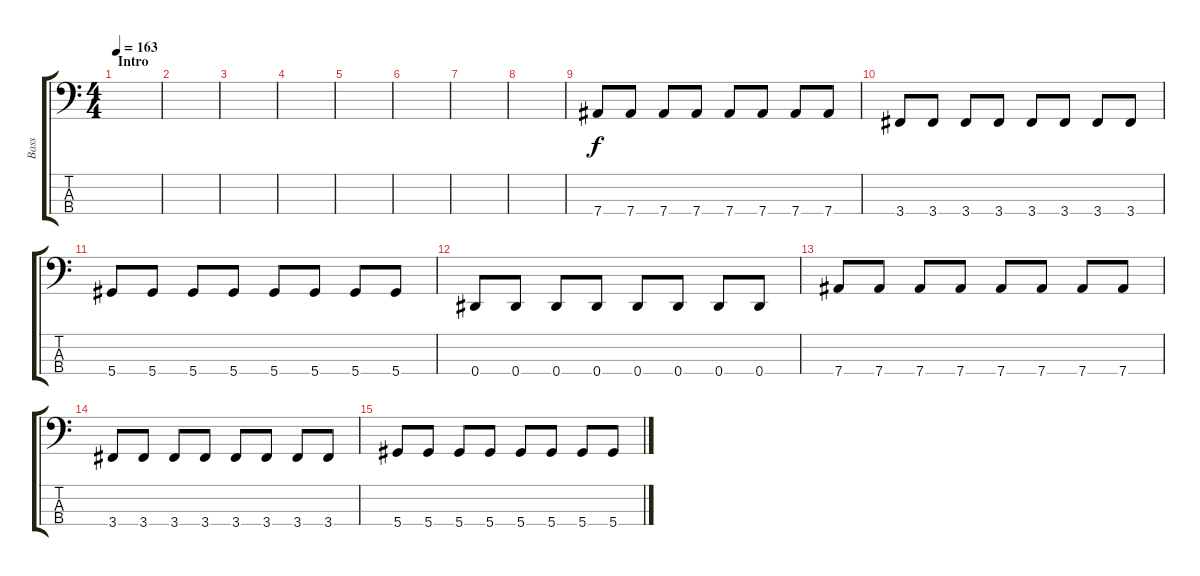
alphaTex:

\track ("Bass" "Bass") {instrument electricbassfinger}
\staff {score tabs}
\tuning (Gb2 Db2 Ab1 Eb1) {hide}
\ts (4 4)
\section ("" "Intro")
\tempo 163
\clef f4
\ks c
|
|
|
|
|
|
|
|
7.4.8 7.4.8 7.4.8 7.4.8 7.4.8 7.4.8 7.4.8 7.4.8 |
3.4.8 3.4.8 3.4.8 3.4.8 3.4.8 3.4.8 3.4.8 3.4.8 |
5.4.8 5.4.8 5.4.8 5.4.8 5.4.8 5.4.8 5.4.8 5.4.8 |
0.4.8 0.4.8 0.4.8 0.4.8 0.4.8 0.4.8 0.4.8 0.4.8 |
7.4.8 7.4.8 7.4.8 7.4.8 7.4.8 7.4.8 7.4.8 7.4.8 |
3.4.8 3.4.8 3.4.8 3.4.8 3.4.8 3.4.8 3.4.8 3.4.8 |
5.4.8 5.4.8 5.4.8 5.4.8 5.4.8 5.4.8 5.4.8 5.4.8
